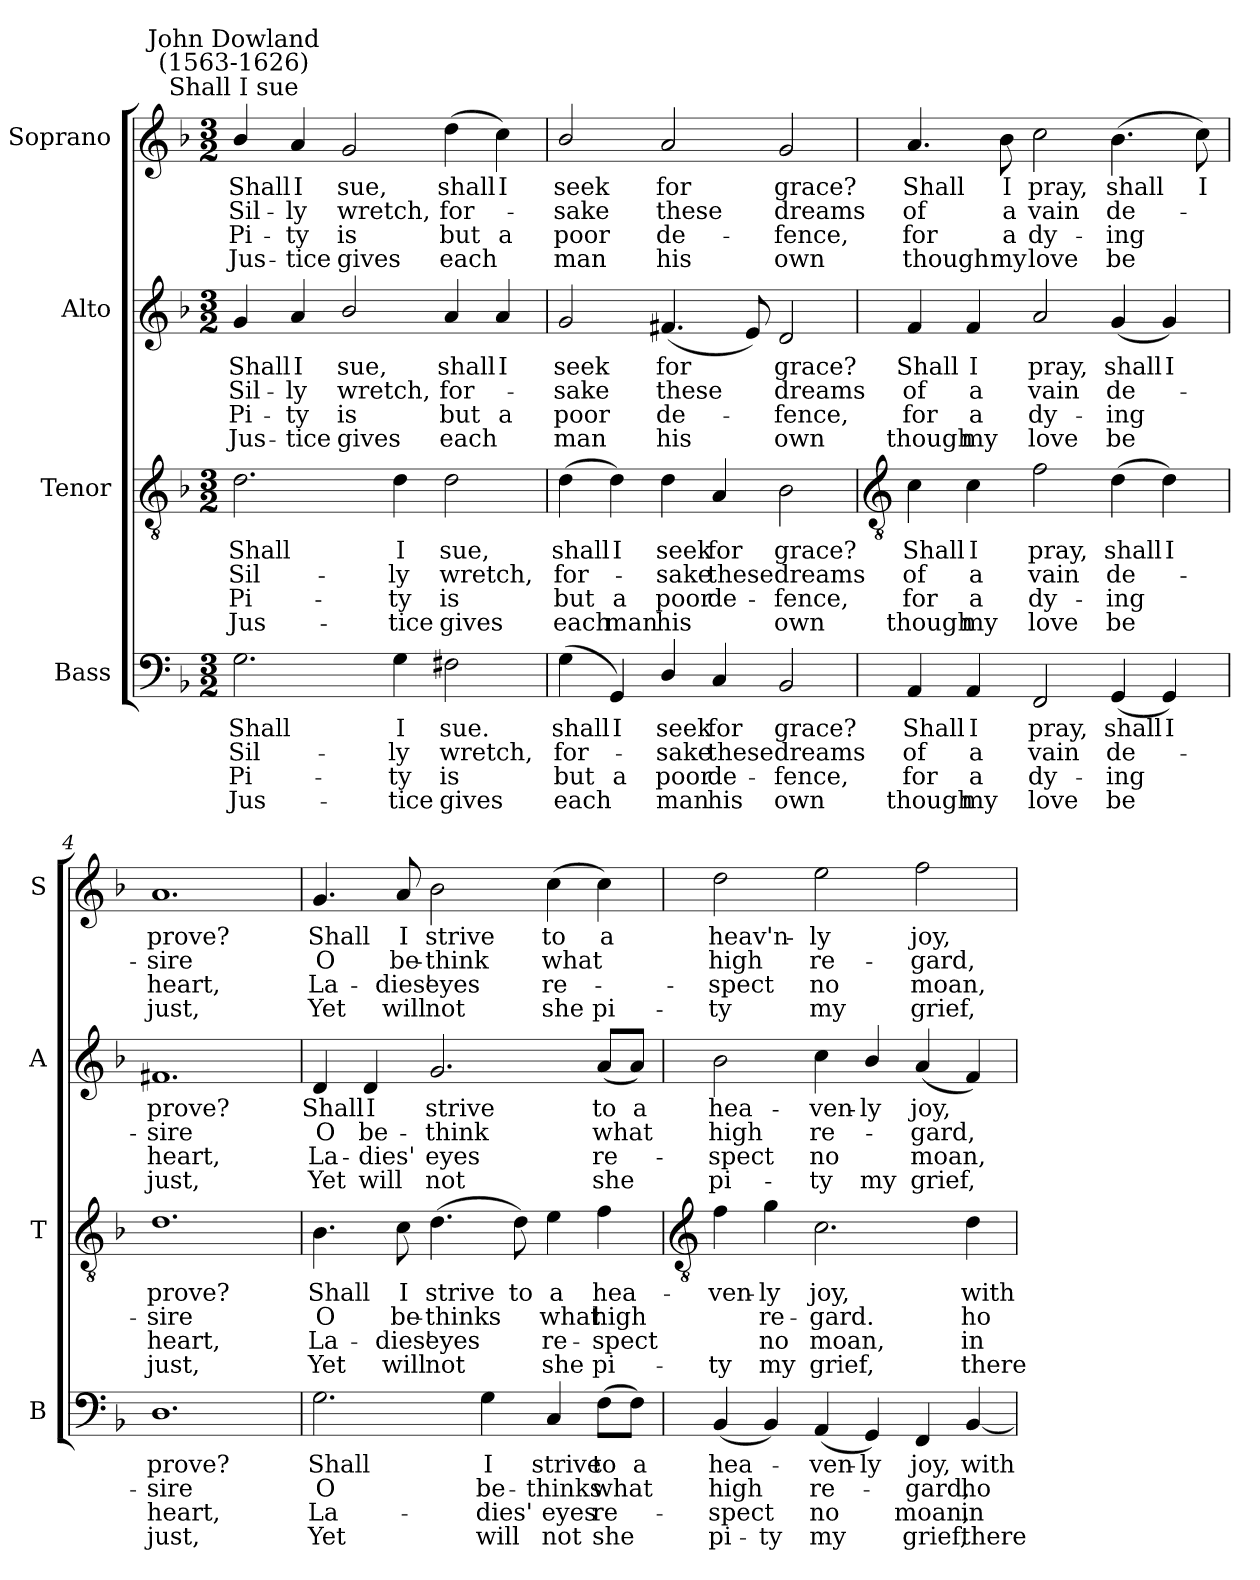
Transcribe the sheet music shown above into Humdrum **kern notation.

**kern	**text	**text	**text	**text	**kern	**text	**text	**text	**text	**kern	**text	**text	**text	**text	**kern	**text	**text	**text	**text
*part4	*part4	*part4	*part4	*part4	*part3	*part3	*part3	*part3	*part3	*part2	*part2	*part2	*part2	*part2	*part1	*part1	*part1	*part1	*part1
*staff4	*staff4	*staff4	*staff4	*staff4	*staff3	*staff3	*staff3	*staff3	*staff3	*staff2	*staff2	*staff2	*staff2	*staff2	*staff1	*staff1	*staff1	*staff1	*staff1
*I"Bass	*	*	*	*	*I"Tenor	*	*	*	*	*I"Alto	*	*	*	*	*I"Soprano	*	*	*	*
*I'B	*	*	*	*	*I'T	*	*	*	*	*I'A	*	*	*	*	*I'S	*	*	*	*
*clefF4	*	*	*	*	*clefGv2	*	*	*	*	*clefG2	*	*	*	*	*clefG2	*	*	*	*
*k[b-]	*	*	*	*	*k[b-]	*	*	*	*	*k[b-]	*	*	*	*	*k[b-]	*	*	*	*
*F:	*	*	*	*	*F:	*	*	*	*	*F:	*	*	*	*	*F:	*	*	*	*
*M3/2	*	*	*	*	*M3/2	*	*	*	*	*M3/2	*	*	*	*	*M3/2	*	*	*	*
=1	=1	=1	=1	=1	=1	=1	=1	=1	=1	=1	=1	=1	=1	=1	=1	=1	=1	=1	=1
!	!	!	!	!	!	!	!	!	!	!	!	!	!	!	!LO:TX:a:cj:t=Shall I sue	!	!	!	!
!	!	!	!	!	!	!	!	!	!	!	!	!	!	!	!LO:TX:a:cj:t=John Dowland\n(1563-1626)	!	!	!	!
!	!LO:LY:b	!LO:LY:b	!LO:LY:b	!LO:LY:b	!	!LO:LY:b	!LO:LY:b	!LO:LY:b	!LO:LY:b	!	!LO:LY:b	!LO:LY:b	!LO:LY:b	!LO:LY:b	!	!LO:LY:b	!LO:LY:b	!LO:LY:b	!LO:LY:b
2.G	Shall	Sil-	-Pi-	-Jus-	2.d	Shall	Sil-	-Pi-	-Jus-	4g	Shall	Sil-	-Pi-	-Jus-	4b-/	Shall	Sil-	-Pi-	-Jus-
!	!	!	!	!	!	!	!	!	!	!	!LO:LY:b	!LO:LY:b	!LO:LY:b	!LO:LY:b	!	!LO:LY:b	!LO:LY:b	!LO:LY:b	!LO:LY:b
.	.	.	.	.	.	.	.	.	.	4a	-I	ly	ty	tice	4a	-I	ly	ty	tice
!	!	!	!	!	!	!	!	!	!	!	!LO:LY:b	!LO:LY:b	!LO:LY:b	!LO:LY:b	!	!LO:LY:b	!LO:LY:b	!LO:LY:b	!LO:LY:b
.	.	.	.	.	.	.	.	.	.	2b-/	sue,	wretch,	is	gives	2g	sue,	wretch,	is	gives
!	!LO:LY:b	!LO:LY:b	!LO:LY:b	!LO:LY:b	!	!LO:LY:b	!LO:LY:b	!LO:LY:b	!LO:LY:b	!	!	!	!	!	!	!	!	!	!
4G	-I	ly	ty	tice	4d	-I	ly	ty	tice	.	.	.	.	.	.	.	.	.	.
!	!LO:LY:b	!LO:LY:b	!LO:LY:b	!LO:LY:b	!	!LO:LY:b	!LO:LY:b	!LO:LY:b	!LO:LY:b	!	!LO:LY:b	!LO:LY:b	!LO:LY:b	!LO:LY:b	!	!LO:LY:b	!LO:LY:b	!LO:LY:b	!LO:LY:b
2F#X	sue.	wretch,	is	gives	2d	sue,	wretch,	is	gives	4a	shall	for-	-but	each	(>4dd	shall	for-	but	each
!	!	!	!	!	!	!	!	!	!	!	!LO:LY:b	!	!LO:LY:b	!	!	!LO:LY:b	!	!LO:LY:b	!
.	.	.	.	.	.	.	.	.	.	4a	I	.	a	.	4cc)	I	.	a	.
=2	=2	=2	=2	=2	=2	=2	=2	=2	=2	=2	=2	=2	=2	=2	=2	=2	=2	=2	=2
!	!LO:LY:b	!LO:LY:b	!LO:LY:b	!LO:LY:b	!	!LO:LY:b	!LO:LY:b	!LO:LY:b	!LO:LY:b	!	!LO:LY:b	!LO:LY:b	!LO:LY:b	!LO:LY:b	!	!LO:LY:b	!LO:LY:b	!LO:LY:b	!LO:LY:b
(<4G	shall	for-	but	each	(>4d	shall	for-	but	each	2g	seek	sake	poor	man	2b-/	seek	sake	poor	man
!	!LO:LY:b	!	!LO:LY:b	!	!	!LO:LY:b	!	!LO:LY:b	!LO:LY:b	!	!	!	!	!	!	!	!	!	!
4GG)	I	.	a	.	4d)	I	.	a	man	.	.	.	.	.	.	.	.	.	.
!	!LO:LY:b	!LO:LY:b	!LO:LY:b	!LO:LY:b	!	!LO:LY:b	!LO:LY:b	!LO:LY:b	!LO:LY:b	!	!LO:LY:b	!LO:LY:b	!LO:LY:b	!LO:LY:b	!	!LO:LY:b	!LO:LY:b	!LO:LY:b	!LO:LY:b
4D/	seek	sake	poor	man	4d	seek	sake	poor	his	(<4.f#X	for	these	de-	his	2a	for	these	de-	-his
!	!LO:LY:b	!LO:LY:b	!LO:LY:b	!LO:LY:b	!	!LO:LY:b	!LO:LY:b	!LO:LY:b	!	!	!	!	!	!	!	!	!	!	!
4C	for	these	de-	-his	4A	for	these	de-	.	.	.	.	.	.	.	.	.	.	.
.	.	.	.	.	.	.	.	.	.	8e)	.	.	.	.	.	.	.	.	.
!	!LO:LY:b	!LO:LY:b	!LO:LY:b	!LO:LY:b	!	!LO:LY:b	!LO:LY:b	!LO:LY:b	!LO:LY:b	!	!LO:LY:b	!LO:LY:b	!LO:LY:b	!LO:LY:b	!	!LO:LY:b	!LO:LY:b	!LO:LY:b	!LO:LY:b
2BB-	grace?	dreams	fence,	own	2B-	-grace?	dreams	fence,	own	2d	grace?	dreams	fence,	own	2g	grace?	dreams	fence,	own
!!LO:LB:g=z
=3	=3	=3	=3	=3	=3	=3	=3	=3	=3	=3	=3	=3	=3	=3	=3	=3	=3	=3	=3
*	*	*	*	*	*clefGv2	*	*	*	*	*	*	*	*	*	*	*	*	*	*
!	!LO:LY:b	!LO:LY:b	!LO:LY:b	!LO:LY:b	!	!LO:LY:b	!LO:LY:b	!LO:LY:b	!LO:LY:b	!	!LO:LY:b	!LO:LY:b	!LO:LY:b	!LO:LY:b	!	!LO:LY:b	!LO:LY:b	!LO:LY:b	!LO:LY:b
4AA	Shall	of	for	though	4c	Shall	of	for	though	4f	Shall	of	for	though	4.a	Shall	of	for	though
!	!LO:LY:b	!LO:LY:b	!LO:LY:b	!LO:LY:b	!	!LO:LY:b	!LO:LY:b	!LO:LY:b	!LO:LY:b	!	!LO:LY:b	!LO:LY:b	!LO:LY:b	!LO:LY:b	!	!	!	!	!
4AA	I	a	a	my	4c	I	a	a	my	4f	I	a	a	my	.	.	.	.	.
!	!	!	!	!	!	!	!	!	!	!	!	!	!	!	!	!LO:LY:b	!LO:LY:b	!LO:LY:b	!LO:LY:b
.	.	.	.	.	.	.	.	.	.	.	.	.	.	.	8b-	I	a	a	my
!	!LO:LY:b	!LO:LY:b	!LO:LY:b	!LO:LY:b	!	!LO:LY:b	!LO:LY:b	!LO:LY:b	!LO:LY:b	!	!LO:LY:b	!LO:LY:b	!LO:LY:b	!LO:LY:b	!	!LO:LY:b	!LO:LY:b	!LO:LY:b	!LO:LY:b
2FF	pray,	vain	dy-	-love	2f	pray,	vain	dy-	-love	2a	pray,	vain	dy-	-love	2cc	pray,	vain	dy-	-love
!	!LO:LY:b	!LO:LY:b	!LO:LY:b	!LO:LY:b	!	!LO:LY:b	!LO:LY:b	!LO:LY:b	!LO:LY:b	!	!LO:LY:b	!LO:LY:b	!LO:LY:b	!LO:LY:b	!	!LO:LY:b	!LO:LY:b	!LO:LY:b	!LO:LY:b
(<4GG	shall	de-	ing	be	(>4d	shall	de-	ing	be	(<4g	shall	de-	ing	be	(>4.b-	shall	de-	ing	be
!	!LO:LY:b	!	!	!	!	!LO:LY:b	!	!	!	!	!LO:LY:b	!	!	!	!	!	!	!	!
4GG)	I	.	.	.	4d)	I	.	.	.	4g)	I	.	.	.	.	.	.	.	.
!	!	!	!	!	!	!	!	!	!	!	!	!	!	!	!	!LO:LY:b	!	!	!
.	.	.	.	.	.	.	.	.	.	.	.	.	.	.	8cc)	I	.	.	.
=4	=4	=4	=4	=4	=4	=4	=4	=4	=4	=4	=4	=4	=4	=4	=4	=4	=4	=4	=4
!	!LO:LY:b	!LO:LY:b	!LO:LY:b	!LO:LY:b	!	!LO:LY:b	!LO:LY:b	!LO:LY:b	!LO:LY:b	!	!LO:LY:b	!LO:LY:b	!LO:LY:b	!LO:LY:b	!	!LO:LY:b	!LO:LY:b	!LO:LY:b	!LO:LY:b
1.D	prove?	sire	heart,	just,	1.d	prove?	sire	heart,	just,	1.f#X	prove?	sire	heart,	just,	1.a	prove?	sire	heart,	just,
=5	=5	=5	=5	=5	=5	=5	=5	=5	=5	=5	=5	=5	=5	=5	=5	=5	=5	=5	=5
!	!LO:LY:b	!LO:LY:b	!LO:LY:b	!LO:LY:b	!	!LO:LY:b	!LO:LY:b	!LO:LY:b	!LO:LY:b	!	!LO:LY:b	!LO:LY:b	!LO:LY:b	!LO:LY:b	!	!LO:LY:b	!LO:LY:b	!LO:LY:b	!LO:LY:b
2.G	Shall	O	La-	-Yet	4.B-	Shall	O	La-	-Yet	4d	Shall	O	La-	-Yet	4.g	Shall	O	La-	-Yet
!	!	!	!	!	!	!	!	!	!	!	!LO:LY:b	!LO:LY:b	!LO:LY:b	!LO:LY:b	!	!	!	!	!
.	.	.	.	.	.	.	.	.	.	4d	I	be-	-dies'	will	.	.	.	.	.
!	!	!	!	!	!	!LO:LY:b	!LO:LY:b	!LO:LY:b	!LO:LY:b	!	!	!	!	!	!	!LO:LY:b	!LO:LY:b	!LO:LY:b	!LO:LY:b
.	.	.	.	.	8c	I	be-	-dies'	will	.	.	.	.	.	8a	I	be-	-dies'	will
!	!	!	!	!	!	!LO:LY:b	!LO:LY:b	!LO:LY:b	!LO:LY:b	!	!LO:LY:b	!LO:LY:b	!LO:LY:b	!LO:LY:b	!	!LO:LY:b	!LO:LY:b	!LO:LY:b	!LO:LY:b
.	.	.	.	.	(>4.d	strive	thinks	eyes	not	2.g	strive	think	eyes	not	2b-	strive	think	eyes	not
!	!LO:LY:b	!LO:LY:b	!LO:LY:b	!LO:LY:b	!	!	!	!	!	!	!	!	!	!	!	!	!	!	!
4G	I	be-	-dies'	will	.	.	.	.	.	.	.	.	.	.	.	.	.	.	.
!	!	!	!	!	!	!LO:LY:b	!	!	!	!	!	!	!	!	!	!	!	!	!
.	.	.	.	.	8d)	to	.	.	.	.	.	.	.	.	.	.	.	.	.
!	!LO:LY:b	!LO:LY:b	!LO:LY:b	!LO:LY:b	!	!LO:LY:b	!LO:LY:b	!LO:LY:b	!LO:LY:b	!	!	!	!	!	!	!LO:LY:b	!LO:LY:b	!LO:LY:b	!LO:LY:b
4C	strive	thinks	eyes	not	4e	a	what	re-	-she	.	.	.	.	.	(>4cc	to	what	re-	she
!	!LO:LY:b	!LO:LY:b	!LO:LY:b	!LO:LY:b	!	!LO:LY:b	!LO:LY:b	!LO:LY:b	!LO:LY:b	!	!LO:LY:b	!LO:LY:b	!LO:LY:b	!LO:LY:b	!	!LO:LY:b	!	!	!LO:LY:b
(>8F\L	to	what	re-	she	4f	hea-	-high	spect	pi-	(<8a/L	to	what	re-	she	4cc)	a	.	.	pi-
!	!LO:LY:b	!	!	!	!	!	!	!	!	!	!LO:LY:b	!	!	!	!	!	!	!	!
8F\J)	a	.	.	.	.	.	.	.	.	8a/J)	a	.	.	.	.	.	.	.	.
!!LO:LB:g=z
=6	=6	=6	=6	=6	=6	=6	=6	=6	=6	=6	=6	=6	=6	=6	=6	=6	=6	=6	=6
*	*	*	*	*	*clefGv2	*	*	*	*	*	*	*	*	*	*	*	*	*	*
!	!LO:LY:b	!LO:LY:b	!LO:LY:b	!LO:LY:b	!	!LO:LY:b	!	!	!LO:LY:b	!	!LO:LY:b	!LO:LY:b	!LO:LY:b	!LO:LY:b	!	!LO:LY:b	!LO:LY:b	!LO:LY:b	!LO:LY:b
(<4BB-	hea-	high	spect	pi-	4f	-ven-	.	.	-ty	2b-	hea-	-high	spect	pi-	2dd	-heav'n-	-high	spect	ty
!	!	!	!	!LO:LY:b	!	!LO:LY:b	!LO:LY:b	!LO:LY:b	!LO:LY:b	!	!	!	!	!	!	!	!	!	!
4BB-)	.	.	.	-ty	4g	ly	re-	-no	my	.	.	.	.	.	.	.	.	.	.
!	!LO:LY:b	!LO:LY:b	!LO:LY:b	!LO:LY:b	!	!LO:LY:b	!LO:LY:b	!LO:LY:b	!LO:LY:b	!	!LO:LY:b	!LO:LY:b	!LO:LY:b	!LO:LY:b	!	!LO:LY:b	!LO:LY:b	!LO:LY:b	!LO:LY:b
(<4AA	ven-	-re-	no	my	2.c	joy,	gard.	moan,	grief,	4cc	-ven-	-re-	-no	ty	2ee	ly	re-	-no	my
!	!LO:LY:b	!	!	!	!	!	!	!	!	!	!LO:LY:b	!	!	!LO:LY:b	!	!	!	!	!
4GG)	ly	.	.	.	.	.	.	.	.	4b-/	ly	.	.	my	.	.	.	.	.
!	!LO:LY:b	!LO:LY:b	!LO:LY:b	!LO:LY:b	!	!	!	!	!	!	!LO:LY:b	!LO:LY:b	!LO:LY:b	!LO:LY:b	!	!LO:LY:b	!LO:LY:b	!LO:LY:b	!LO:LY:b
4FF	joy,	gard,	moan,	grief,	.	.	.	.	.	(<4a	joy,	gard,	moan,	grief,	2ff	joy,	gard,	moan,	grief,
!	!LO:LY:b	!LO:LY:b	!LO:LY:b	!LO:LY:b	!	!LO:LY:b	!LO:LY:b	!LO:LY:b	!LO:LY:b	!	!	!	!	!	!	!	!	!	!
[4BB-	with	ho-	in	there-	4d	with	ho-	in	there-	4f)	.	.	.	.	.	.	.	.	.
=	=	=	=	=	=	=	=	=	=	=	=	=	=	=	=	=	=	=	=
*-	*-	*-	*-	*-	*-	*-	*-	*-	*-	*-	*-	*-	*-	*-	*-	*-	*-	*-	*-
